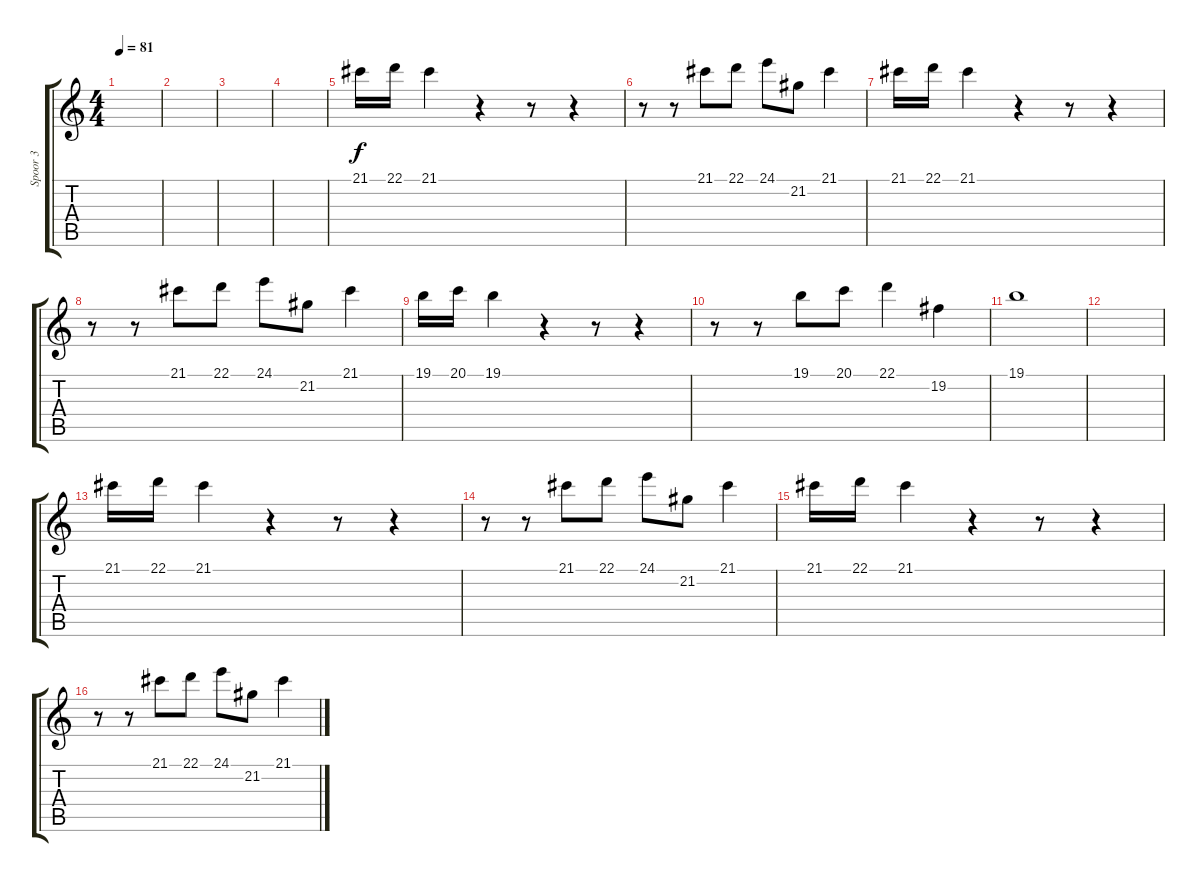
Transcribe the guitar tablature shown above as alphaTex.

\track ("Spoor 3" "Spoor 3") {instrument acousticgrandpiano}
\staff {score tabs}
\tuning (E4 B3 G3 D3 A2 E2) {hide}
\ts (4 4)
\tempo 81
\clef g2
\ks c
|
|
|
|
21.1.16 22.1.16 21.1.4 r.4 r.8 r.4 |
r.8 r.8 21.1.8 22.1.8 24.1.8 21.2.8 21.1.4 |
21.1.16 22.1.16 21.1.4 r.4 r.8 r.4 |
r.8 r.8 21.1.8 22.1.8 24.1.8 21.2.8 21.1.4 |
19.1.16 20.1.16 19.1.4 r.4 r.8 r.4 |
r.8 r.8 19.1.8 20.1.8 22.1.4 19.2.4 |
19.1.1 |
|
21.1.16 22.1.16 21.1.4 r.4 r.8 r.4 |
r.8 r.8 21.1.8 22.1.8 24.1.8 21.2.8 21.1.4 |
21.1.16 22.1.16 21.1.4 r.4 r.8 r.4 |
r.8 r.8 21.1.8 22.1.8 24.1.8 21.2.8 21.1.4
